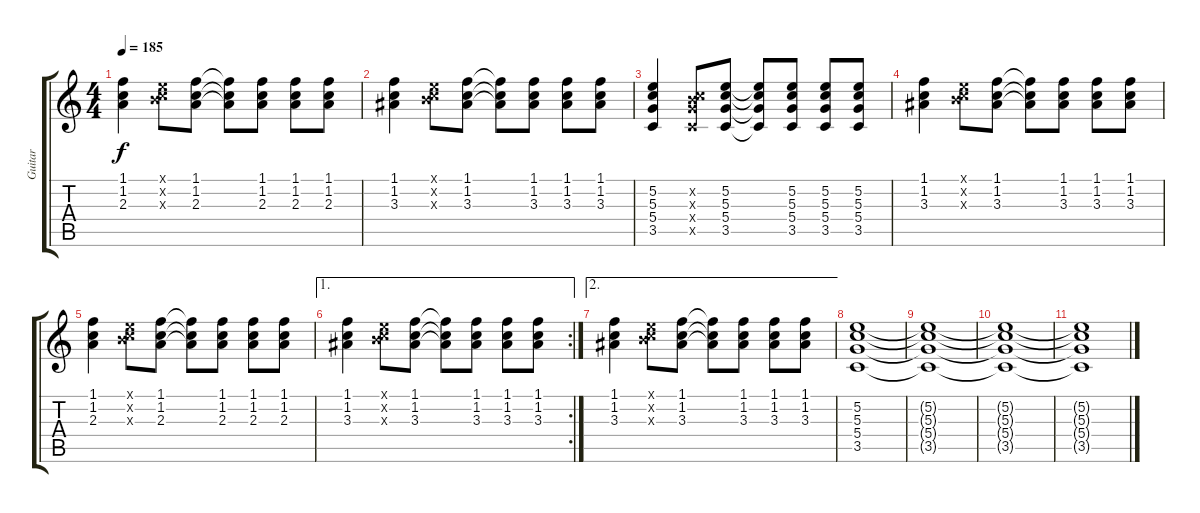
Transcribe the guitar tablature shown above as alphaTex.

\track ("Guitar" "Guitar") {instrument distortionguitar}
\staff {score tabs}
\tuning (E4 B3 G3 D3 A2 E2) {hide}
\ts (4 4)
\tempo 185
\clef g2
\ks c
(1.1 1.2 2.3).4{dy f} (0.1{x} 0.2{x} 5.3{x}).8 (1.1 1.2 2.3).8 (1.1{t} 1.2{t} 2.3{t}).8 (1.1 1.2 2.3).8 (1.1 1.2 2.3).8 (1.1 1.2 2.3).8 |
(1.1 1.2 3.3).4 (0.1{x} 0.2{x} 5.3{x}).8 (1.1 1.2 3.3).8 (1.1{t} 1.2{t} 3.3{t}).8 (1.1 1.2 3.3).8 (1.1 1.2 3.3).8 (1.1 1.2 3.3).8 |
(5.2 5.3 5.4 3.5).4 (0.2{x} 5.3{x} 5.4{x} 3.5{x}).8 (5.2 5.3 5.4 3.5).8 (5.2{t} 5.3{t} 5.4{t} 3.5{t}).8 (5.2 5.3 5.4 3.5).8 (5.2 5.3 5.4 3.5).8 (5.2 5.3 5.4 3.5).8 |
(1.1 1.2 3.3).4 (0.1{x} 0.2{x} 5.3{x}).8 (1.1 1.2 3.3).8 (1.1{t} 1.2{t} 3.3{t}).8 (1.1 1.2 3.3).8 (1.1 1.2 3.3).8 (1.1 1.2 3.3).8 |
(1.1 1.2 2.3).4 (0.1{x} 0.2{x} 5.3{x}).8 (1.1 1.2 2.3).8 (1.1{t} 1.2{t} 2.3{t}).8 (1.1 1.2 2.3).8 (1.1 1.2 2.3).8 (1.1 1.2 2.3).8 |
\ae 1
\rc 2
(1.1 1.2 3.3).4 (0.1{x} 0.2{x} 5.3{x}).8 (1.1 1.2 3.3).8 (1.1{t} 1.2{t} 3.3{t}).8 (1.1 1.2 3.3).8 (1.1 1.2 3.3).8 (1.1 1.2 3.3).8 |
\ae 2
(1.1 1.2 3.3).4 (0.1{x} 0.2{x} 5.3{x}).8 (1.1 1.2 3.3).8 (1.1{t} 1.2{t} 3.3{t}).8 (1.1 1.2 3.3).8 (1.1 1.2 3.3).8 (1.1 1.2 3.3).8 |
(5.2 5.3 5.4 3.5).1 |
(5.2{t} 5.3{t} 5.4{t} 3.5{t}).1 |
(5.2{t} 5.3{t} 5.4{t} 3.5{t}).1 |
(5.2{t} 5.3{t} 5.4{t} 3.5{t}).1{volume 0}
